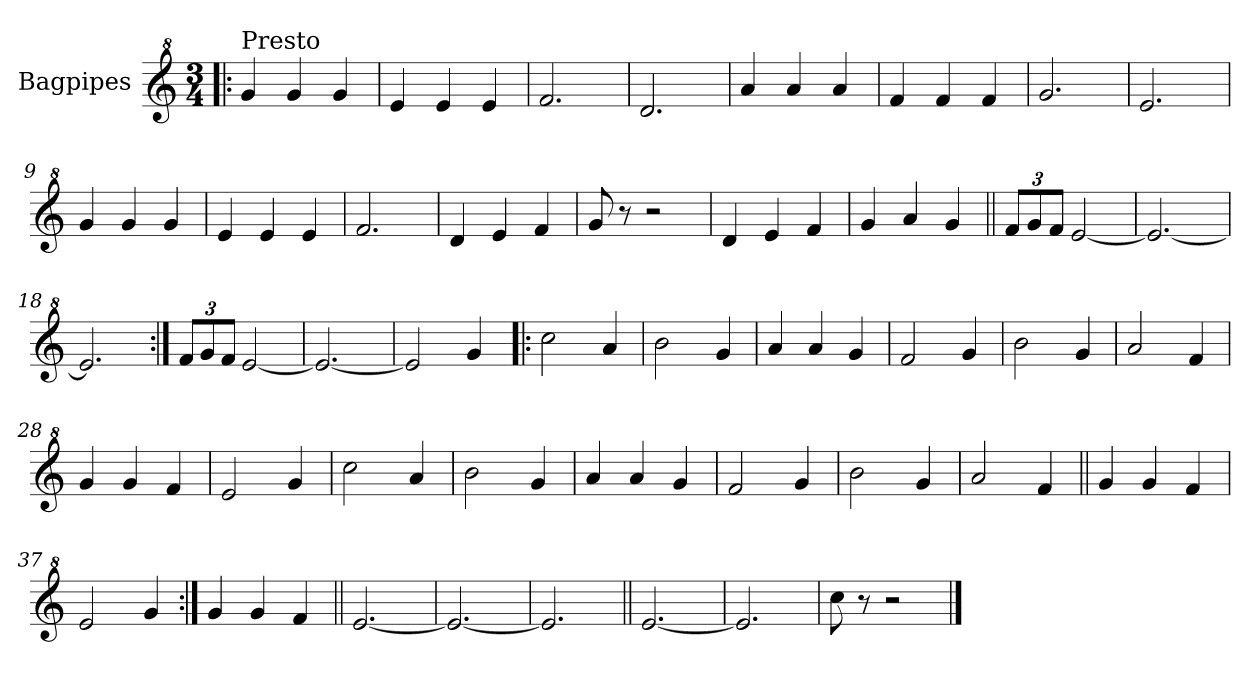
**kern
*part1
*staff1
*I"Bagpipes
*I'Bag
*clefG^2
*k[]
*C:
*M3/4
=1!|:
!LO:TX:a:t=Presto
4gg/
4gg/
4gg/
=2
4ee/
4ee/
4ee/
=3
2.ff/
=4
2.dd/
=5
4aa/
4aa/
4aa/
=6
4ff/
4ff/
4ff/
=7
2.gg/
=8
2.ee/
=9
4gg/
4gg/
4gg/
=10
4ee/
4ee/
4ee/
=11
2.ff/
=12
4dd/
4ee/
4ff/
=13
8gg/
8r
2r
=14
4dd/
4ee/
4ff/
!!LO:LB:g=z
=15
4gg/
4aa/
4gg/
=16||
*Xbrackettup
12ff/L
12gg/
12ff/J
[2ee/
=17
2.ee/_
=18
2.ee/]
=19:|!
12ff/L
12gg/
12ff/J
[2ee/
=20
2.ee/_
=21
2ee/]
4gg/
=22!|:
2ccc\
4aa/
=23
2bb\
4gg/
=24
4aa/
4aa/
4gg/
=25
2ff/
4gg/
=26
2bb\
4gg/
=27
2aa/
4ff/
=28
4gg/
4gg/
4ff/
=29
2ee/
4gg/
!!LO:LB:g=z
=30
2ccc\
4aa/
=31
2bb\
4gg/
=32
4aa/
4aa/
4gg/
=33
2ff/
4gg/
=34
2bb\
4gg/
=35
2aa/
4ff/
=36||
4gg/
4gg/
4ff/
=37
2ee/
4gg/
=38:|!
4gg/
4gg/
4ff/
=39||
[2.ee/
=40
2.ee/_
=41
2.ee/]
=42||
[2.ee/
=43
2.ee/]
=44
8ccc\
8r
2r
==
*-
